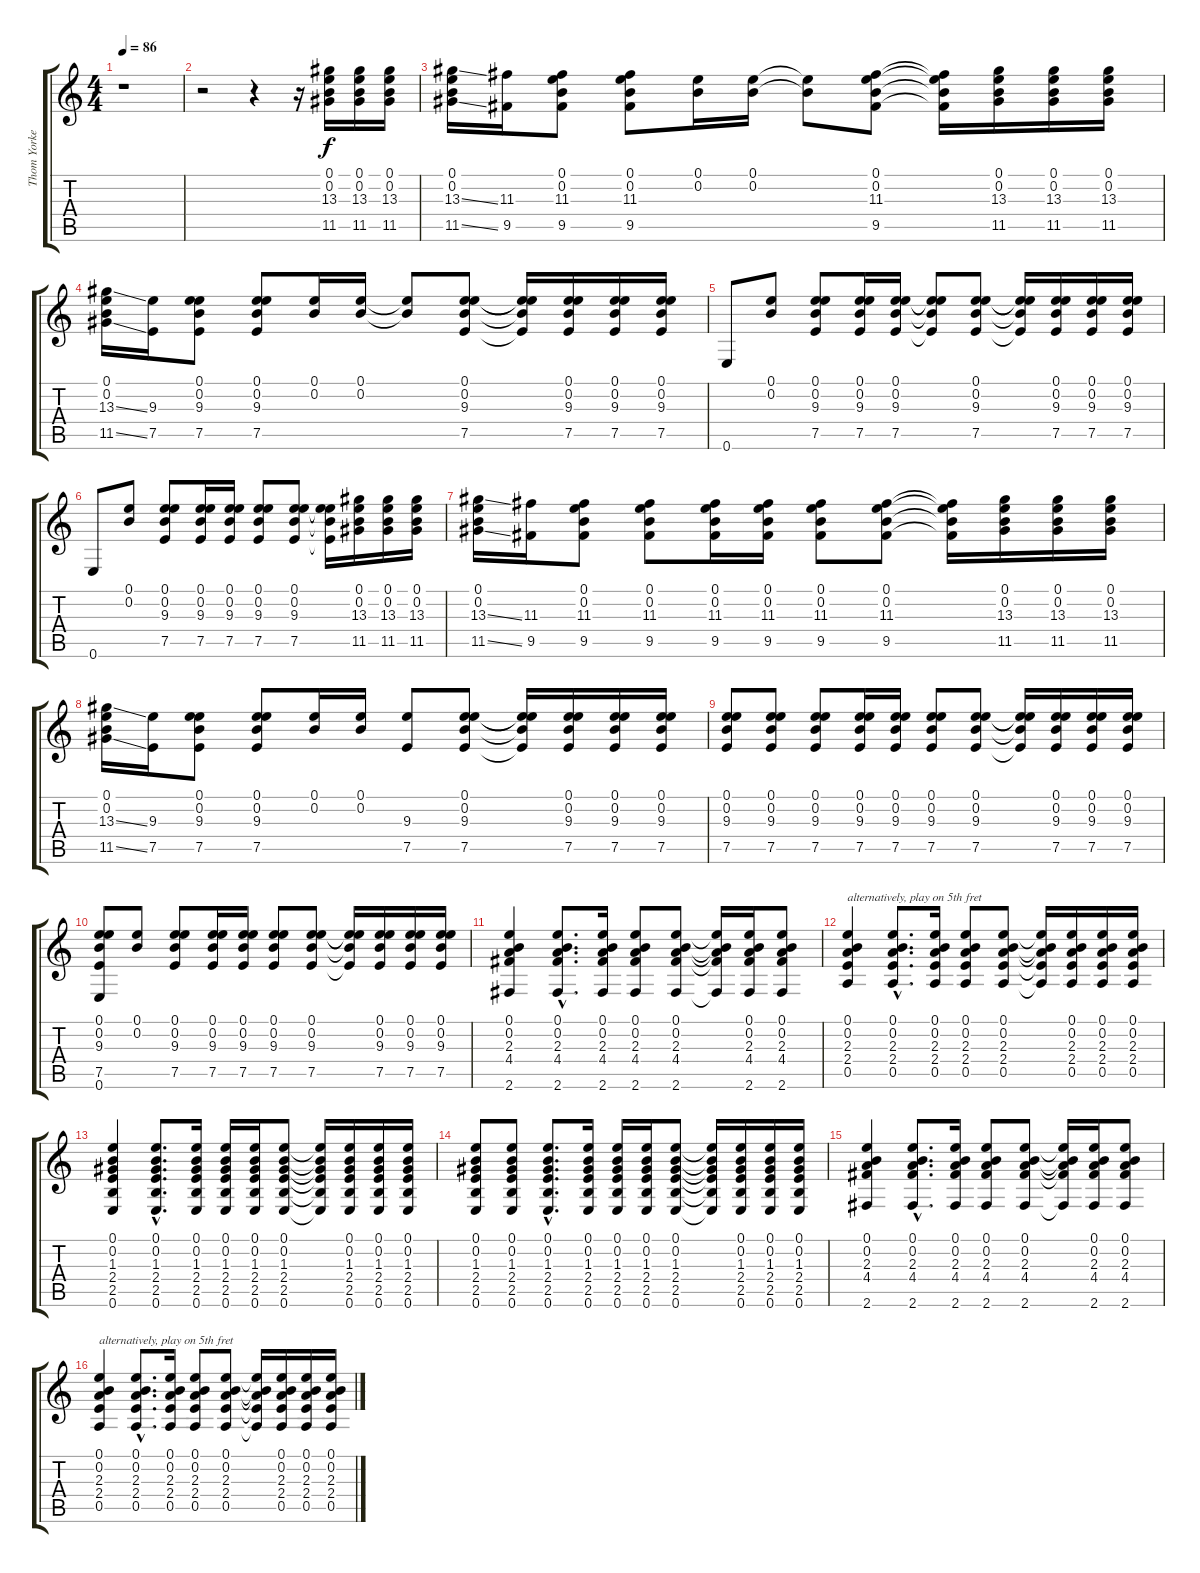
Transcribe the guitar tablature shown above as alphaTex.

\track ("Thom Yorke" "Thom Yorke") {instrument acousticguitarsteel}
\staff {score tabs}
\tuning (E4 B3 G3 D3 A2 E2) {hide}
\ts (4 4)
\tempo 86
\clef g2
\ks c
r.1{dy f instrument acousticguitarsteel} |
r.2 r.4 r.16 (0.1 0.2 13.3 11.5).16 (0.1 0.2 13.3 11.5).16 (0.1 0.2 13.3 11.5).16 |
(0.1 0.2 13.3{ss} 11.5{ss}).16 (11.3 9.5).16 (0.1 0.2 11.3 9.5).8 (0.1 0.2 11.3 9.5).8 (0.1 0.2).16 (0.1 0.2).16 (0.1{t} 0.2{t}).8 (0.1 0.2 11.3 9.5).8 (0.1{t} 0.2{t} 11.3{t} 9.5{t}).16 (0.1 0.2 13.3 11.5).16 (0.1 0.2 13.3 11.5).16 (0.1 0.2 13.3 11.5).16 |
(0.1 0.2 13.3{ss} 11.5{ss}).16 (9.3 7.5).16 (0.1 0.2 9.3 7.5).8 (0.1 0.2 9.3 7.5).8 (0.1 0.2).16 (0.1 0.2).16 (0.1{t} 0.2{t}).8 (0.1 0.2 9.3 7.5).8 (0.1{t} 0.2{t} 9.3{t} 7.5{t}).16 (0.1 0.2 9.3 7.5).16 (0.1 0.2 9.3 7.5).16 (0.1 0.2 9.3 7.5).16 |
0.6.8 (0.1 0.2).8 (0.1 0.2 9.3 7.5).8 (0.1 0.2 9.3 7.5).16 (0.1 0.2 9.3 7.5).16 (0.1{t} 0.2{t} 9.3{t} 7.5{t}).8 (0.1 0.2 9.3 7.5).8 (0.1{t} 0.2{t} 9.3{t} 7.5{t}).16 (0.1 0.2 9.3 7.5).16 (0.1 0.2 9.3 7.5).16 (0.1 0.2 9.3 7.5).16 |
0.6.8 (0.1 0.2).8 (0.1 0.2 9.3 7.5).8 (0.1 0.2 9.3 7.5).16 (0.1 0.2 9.3 7.5).16 (0.1 0.2 9.3 7.5).8 (0.1 0.2 9.3 7.5).8 (0.1{t} 0.2{t} 9.3{t} 7.5{t}).16 (0.1 0.2 13.3 11.5).16 (0.1 0.2 13.3 11.5).16 (0.1 0.2 13.3 11.5).16 |
(0.1 0.2 13.3{ss} 11.5{ss}).16 (11.3 9.5).16 (0.1 0.2 11.3 9.5).8 (0.1 0.2 11.3 9.5).8 (0.1 0.2 11.3 9.5).16 (0.1 0.2 11.3 9.5).16 (0.1 0.2 11.3 9.5).8 (0.1 0.2 11.3 9.5).8 (0.1{t} 0.2{t} 11.3{t} 9.5{t}).16 (0.1 0.2 13.3 11.5).16 (0.1 0.2 13.3 11.5).16 (0.1 0.2 13.3 11.5).16 |
(0.1 0.2 13.3{ss} 11.5{ss}).16 (9.3 7.5).16 (0.1 0.2 9.3 7.5).8 (0.1 0.2 9.3 7.5).8 (0.1 0.2).16 (0.1 0.2).16 (9.3 7.5).8 (0.1 0.2 9.3 7.5).8 (0.1{t} 0.2{t} 9.3{t} 7.5{t}).16 (0.1 0.2 9.3 7.5).16 (0.1 0.2 9.3 7.5).16 (0.1 0.2 9.3 7.5).16 |
(0.1 0.2 9.3 7.5).8 (0.1 0.2 9.3 7.5).8 (0.1 0.2 9.3 7.5).8 (0.1 0.2 9.3 7.5).16 (0.1 0.2 9.3 7.5).16 (0.1 0.2 9.3 7.5).8 (0.1 0.2 9.3 7.5).8 (0.1{t} 0.2{t} 9.3{t} 7.5{t}).16 (0.1 0.2 9.3 7.5).16 (0.1 0.2 9.3 7.5).16 (0.1 0.2 9.3 7.5).16 |
(0.1 0.2 9.3 7.5 0.6).8 (0.1 0.2).8 (0.1 0.2 9.3 7.5).8 (0.1 0.2 9.3 7.5).16 (0.1 0.2 9.3 7.5).16 (0.1 0.2 9.3 7.5).8 (0.1 0.2 9.3 7.5).8 (0.1{t} 0.2{t} 9.3{t} 7.5{t}).16 (0.1 0.2 9.3 7.5).16 (0.1 0.2 9.3 7.5).16 (0.1 0.2 9.3 7.5).16 |
(0.1 0.2 2.3 4.4 2.6).4 (0.1{hac} 0.2{hac} 2.3{hac} 4.4{hac} 2.6{hac}).8{d} (0.1 0.2 2.3 4.4 2.6).16 (0.1 0.2 2.3 4.4 2.6).8 (0.1 0.2 2.3 4.4 2.6).8 (0.1{t} 0.2{t} 2.3{t} 4.4{t} 2.6{t}).16 (0.1 0.2 2.3 4.4 2.6).16 (0.1 0.2 2.3 4.4 2.6).8 |
(0.1 0.2 2.3 2.4 0.5).4{txt "alternatively, play on 5th fret"} (0.1{hac} 0.2{hac} 2.3{hac} 2.4{hac} 0.5{hac}).8{d} (0.1 0.2 2.3 2.4 0.5).16 (0.1 0.2 2.3 2.4 0.5).8 (0.1 0.2 2.3 2.4 0.5).8 (0.1{t} 0.2{t} 2.3{t} 2.4{t} 0.5{t}).16 (0.1 0.2 2.3 2.4 0.5).16 (0.1 0.2 2.3 2.4 0.5).16 (0.1 0.2 2.3 2.4 0.5).16 |
(0.1 0.2 1.3 2.4 2.5 0.6).4 (0.1{hac} 0.2{hac} 1.3{hac} 2.4{hac} 2.5{hac} 0.6{hac}).8{d} (0.1 0.2 1.3 2.4 2.5 0.6).16 (0.1 0.2 1.3 2.4 2.5 0.6).16 (0.1 0.2 1.3 2.4 2.5 0.6).16 (0.1 0.2 1.3 2.4 2.5 0.6).8 (0.1{t} 0.2{t} 1.3{t} 2.4{t} 2.5{t} 0.6{t}).16 (0.1 0.2 1.3 2.4 2.5 0.6).16 (0.1 0.2 1.3 2.4 2.5 0.6).16 (0.1 0.2 1.3 2.4 2.5 0.6).16 |
(0.1 0.2 1.3 2.4 2.5 0.6).8 (0.1 0.2 1.3 2.4 2.5 0.6).8 (0.1{hac} 0.2{hac} 1.3{hac} 2.4{hac} 2.5{hac} 0.6{hac}).8{d} (0.1 0.2 1.3 2.4 2.5 0.6).16 (0.1 0.2 1.3 2.4 2.5 0.6).16 (0.1 0.2 1.3 2.4 2.5 0.6).16 (0.1 0.2 1.3 2.4 2.5 0.6).8 (0.1{t} 0.2{t} 1.3{t} 2.4{t} 2.5{t} 0.6{t}).16 (0.1 0.2 1.3 2.4 2.5 0.6).16 (0.1 0.2 1.3 2.4 2.5 0.6).16 (0.1 0.2 1.3 2.4 2.5 0.6).16 |
(0.1 0.2 2.3 4.4 2.6).4 (0.1{hac} 0.2{hac} 2.3{hac} 4.4{hac} 2.6{hac}).8{d} (0.1 0.2 2.3 4.4 2.6).16 (0.1 0.2 2.3 4.4 2.6).8 (0.1 0.2 2.3 4.4 2.6).8 (0.1{t} 0.2{t} 2.3{t} 4.4{t} 2.6{t}).16 (0.1 0.2 2.3 4.4 2.6).16 (0.1 0.2 2.3 4.4 2.6).8 |
(0.1 0.2 2.3 2.4 0.5).4{txt "alternatively, play on 5th fret"} (0.1{hac} 0.2{hac} 2.3{hac} 2.4{hac} 0.5{hac}).8{d} (0.1 0.2 2.3 2.4 0.5).16 (0.1 0.2 2.3 2.4 0.5).8 (0.1 0.2 2.3 2.4 0.5).8 (0.1{t} 0.2{t} 2.3{t} 2.4{t} 0.5{t}).16 (0.1 0.2 2.3 2.4 0.5).16 (0.1 0.2 2.3 2.4 0.5).16 (0.1 0.2 2.3 2.4 0.5).16
